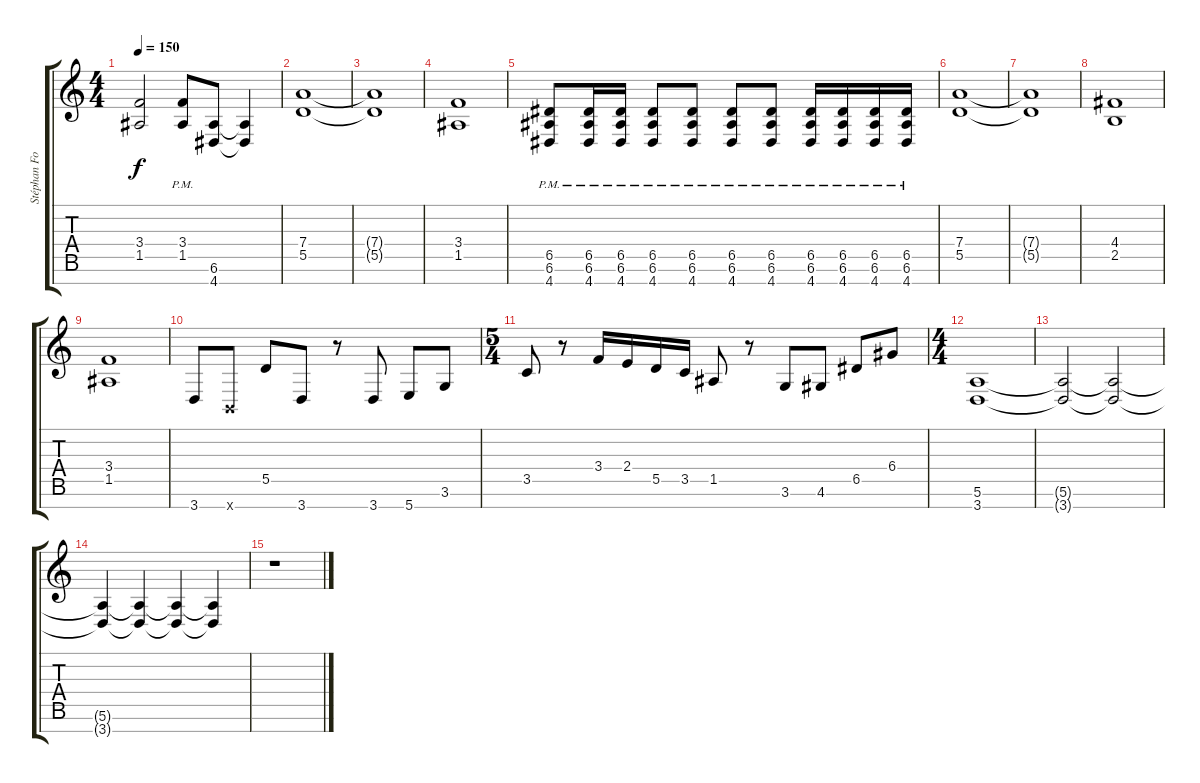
\track ("Stéphan Forté - Guitar 7 strings " "Stéphan Fo") {instrument distortionguitar}
\staff {score tabs}
\tuning (E4 B3 G3 D3 A2 E2 B1) {hide}
\ts (4 4)
\tempo 150
\clef g2
\ks c
(3.4 1.5).2{dy f} (3.4{pm} 1.5{pm}).8 (6.6 4.7).8 (6.6{t} 4.7{t}).4 |
(7.4 5.5).1 |
(7.4{t} 5.5{t}).1 |
(3.4 1.5).1 |
(6.5{pm} 6.6{pm} 4.7{pm}).8 (6.5{pm} 6.6{pm} 4.7{pm}).16 (6.5{pm} 6.6{pm} 4.7{pm}).16 (6.5{pm} 6.6{pm} 4.7{pm}).8 (6.5{pm} 6.6{pm} 4.7{pm}).8 (6.5{pm} 6.6{pm} 4.7{pm}).8 (6.5{pm} 6.6{pm} 4.7{pm}).8 (6.5{pm} 6.6{pm} 4.7{pm}).16 (6.5{pm} 6.6{pm} 4.7{pm}).16 (6.5{pm} 6.6{pm} 4.7{pm}).16 (6.5{pm} 6.6{pm} 4.7{pm}).16 |
(7.4 5.5).1 |
(7.4{t} 5.5{t}).1 |
(4.4 2.5).1 |
(3.4 1.5).1 |
3.7.8 0.7{x}.8 5.5.8 3.7.8 r.8 3.7.8 5.7.8 3.6.8 |
\ts (5 4)
3.5.8 r.8 3.4.16 2.4.16 5.5.16 3.5.16 1.5.8 r.8 3.6.8 4.6.8 6.5.8 6.4.8 |
\ts (4 4)
(5.6 3.7).1 |
(5.6{t} 3.7{t}).2 (5.6{t} 3.7{t}).2{volume 11} |
(5.6{t} 3.7{t}).4{volume 9} (5.6{t} 3.7{t}).4{volume 7} (5.6{t} 3.7{t}).4{volume 5} (5.6{t} 3.7{t}).4{volume 2} |
r.1
